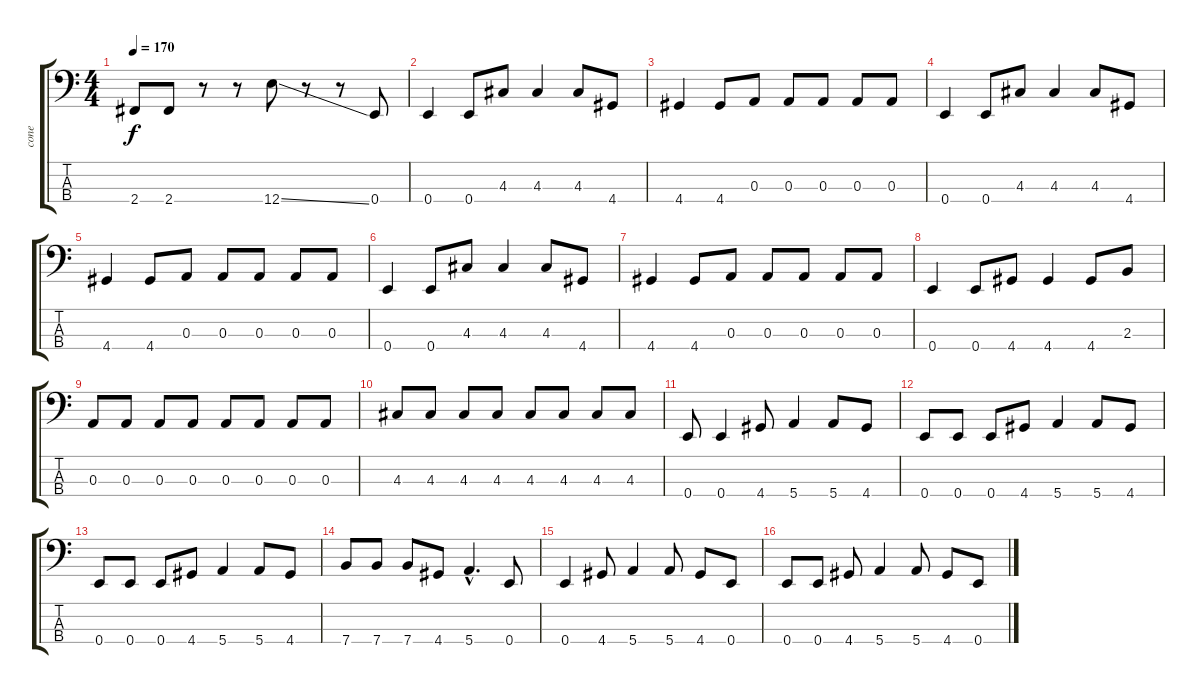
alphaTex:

\track ("cone" "cone") {instrument electricbasspick}
\staff {score tabs}
\tuning (G2 D2 A1 E1) {hide}
\ts (4 4)
\tempo 170
\clef f4
\ks c
2.4.8{dy f} 2.4.8 r.8 r.8 12.4{ss}.8 r.8 r.8 0.4.8 |
0.4.4 0.4.8 4.3.8 4.3.4 4.3.8 4.4.8 |
4.4.4 4.4.8 0.3.8 0.3.8 0.3.8 0.3.8 0.3.8 |
0.4.4 0.4.8 4.3.8 4.3.4 4.3.8 4.4.8 |
4.4.4 4.4.8 0.3.8 0.3.8 0.3.8 0.3.8 0.3.8 |
0.4.4 0.4.8 4.3.8 4.3.4 4.3.8 4.4.8 |
4.4.4 4.4.8 0.3.8 0.3.8 0.3.8 0.3.8 0.3.8 |
0.4.4 0.4.8 4.4.8 4.4.4 4.4.8 2.3.8 |
0.3.8 0.3.8 0.3.8 0.3.8 0.3.8 0.3.8 0.3.8 0.3.8 |
4.3.8 4.3.8 4.3.8 4.3.8 4.3.8 4.3.8 4.3.8 4.3.8 |
0.4.8 0.4.4 4.4.8 5.4.4 5.4.8 4.4.8 |
0.4.8 0.4.8 0.4.8 4.4.8 5.4.4 5.4.8 4.4.8 |
0.4.8 0.4.8 0.4.8 4.4.8 5.4.4 5.4.8 4.4.8 |
7.4.8 7.4.8 7.4.8 4.4.8 5.4{hac}.4{d} 0.4.8 |
0.4.4 4.4.8 5.4.4 5.4.8 4.4.8 0.4.8 |
0.4.8 0.4.8 4.4.8 5.4.4 5.4.8 4.4.8 0.4.8
